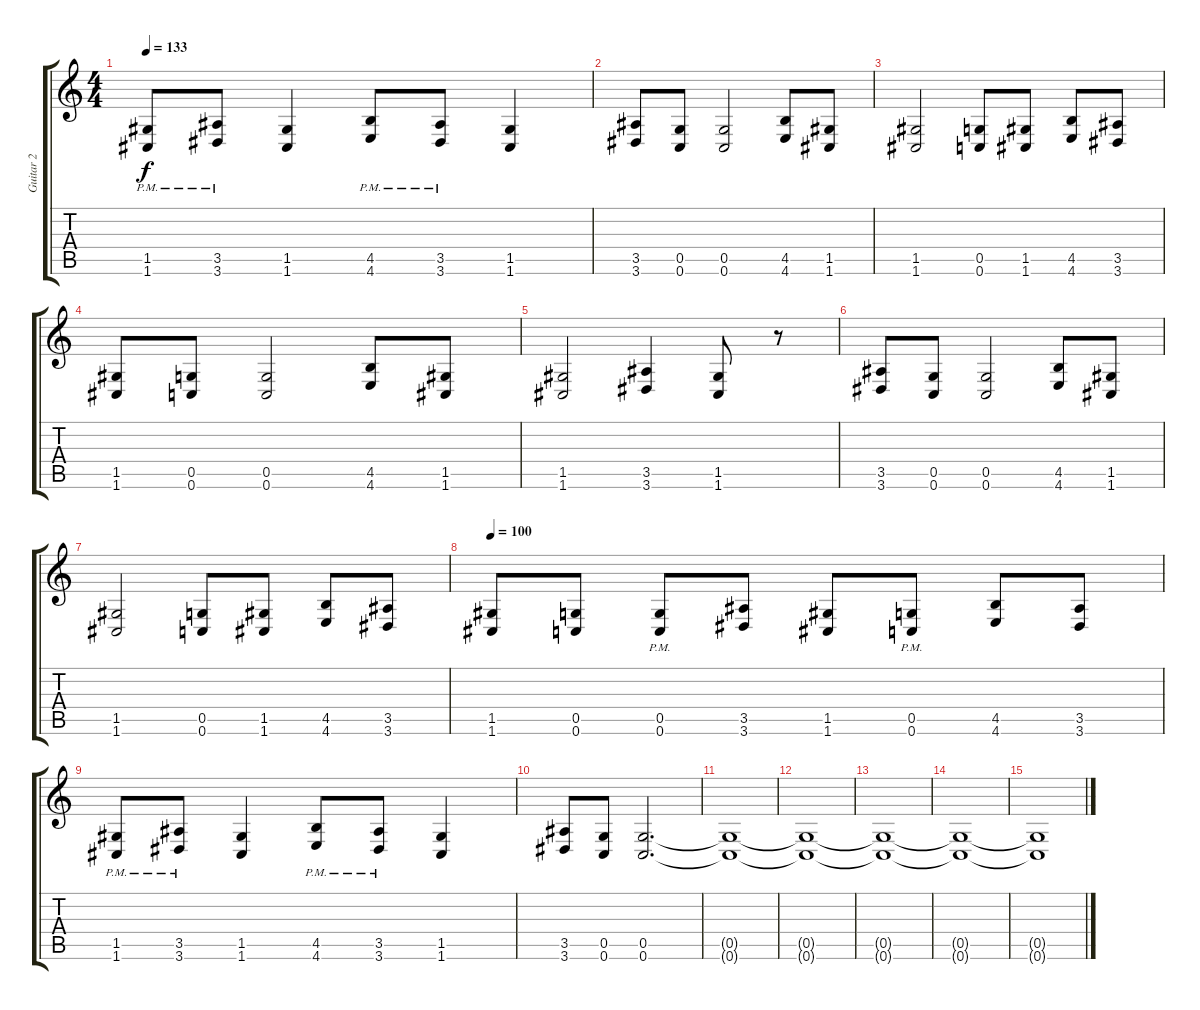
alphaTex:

\track ("Guitar 2" "Guitar 2") {instrument distortionguitar}
\staff {score tabs}
\tuning (D4 A3 F3 C3 G2 C2) {hide}
\ts (4 4)
\tempo 133
\clef g2
\ks c
(1.5{pm} 1.6{pm}).8{dy f} (3.5{pm} 3.6{pm}).8 (1.5 1.6).4 (4.5{pm} 4.6{pm}).8 (3.5{pm} 3.6{pm}).8 (1.5 1.6).4 |
(3.5 3.6).8 (0.5 0.6).8 (0.5 0.6).2 (4.5 4.6).8 (1.5 1.6).8 |
(1.5 1.6).2 (0.5 0.6).8 (1.5 1.6).8 (4.5 4.6).8 (3.5 3.6).8 |
(1.5 1.6).8 (0.5 0.6).8 (0.5 0.6).2 (4.5 4.6).8 (1.5 1.6).8 |
(1.5 1.6).2 (3.5 3.6).4 (1.5 1.6).8 r.8 |
(3.5 3.6).8 (0.5 0.6).8 (0.5 0.6).2 (4.5 4.6).8 (1.5 1.6).8 |
(1.5 1.6).2 (0.5 0.6).8 (1.5 1.6).8 (4.5 4.6).8 (3.5 3.6).8 |
\tempo 100
(1.5 1.6).8 (0.5 0.6).8 (0.5{pm} 0.6{pm}).8 (3.5 3.6).8 (1.5 1.6).8 (0.5{pm} 0.6{pm}).8 (4.5 4.6).8 (3.5 3.6).8 |
(1.5{pm} 1.6{pm}).8 (3.5{pm} 3.6{pm}).8 (1.5 1.6).4 (4.5{pm} 4.6{pm}).8 (3.5{pm} 3.6{pm}).8 (1.5 1.6).4 |
(3.5 3.6).8 (0.5 0.6).8 (0.5 0.6).2{d} |
(0.5{t} 0.6{t}).1 |
(0.5{t} 0.6{t}).1 |
(0.5{t} 0.6{t}).1 |
(0.5{t} 0.6{t}).1 |
(0.5{t} 0.6{t}).1
